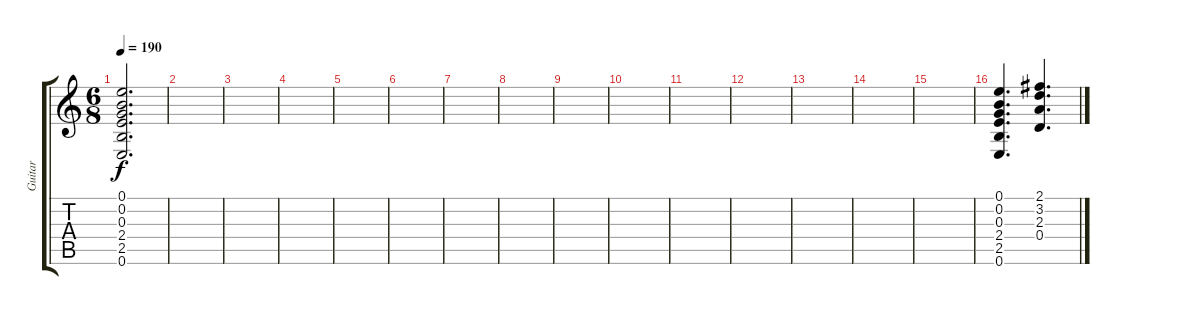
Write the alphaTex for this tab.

\track ("Guitar" "Guitar") {instrument acousticguitarsteel}
\staff {score tabs}
\tuning (E4 B3 G3 D3 A2 E2) {hide}
\ts (6 8)
\tempo 190
\clef g2
\ks c
(0.1 0.2 0.3 2.4 2.5 0.6).2{d dy f} |
|
|
|
|
|
|
|
|
|
|
|
|
|
|
(0.1 0.2 0.3 2.4 2.5 0.6).4{d} (2.1 3.2 2.3 0.4).4{d}
